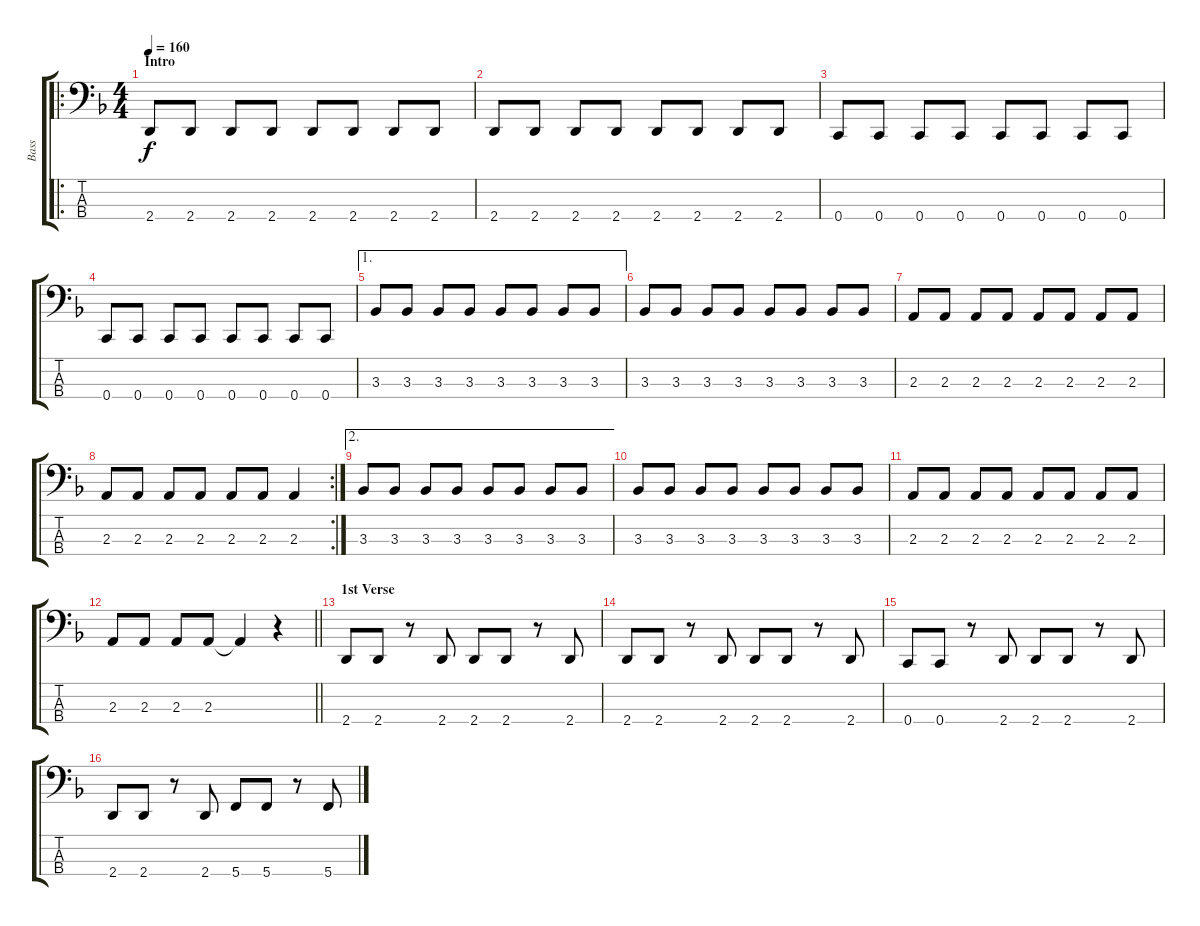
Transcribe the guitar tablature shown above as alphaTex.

\track ("Bass" "Bass") {instrument electricbasspick}
\staff {score tabs}
\tuning (F2 C2 G1 C1) {hide}
\ro
\ts (4 4)
\section ("" "Intro")
\tempo 160
\clef f4
\ks f
2.4.8{dy f instrument electricbasspick} 2.4.8 2.4.8 2.4.8 2.4.8 2.4.8 2.4.8 2.4.8 |
2.4.8 2.4.8 2.4.8 2.4.8 2.4.8 2.4.8 2.4.8 2.4.8 |
0.4.8 0.4.8 0.4.8 0.4.8 0.4.8 0.4.8 0.4.8 0.4.8 |
0.4.8 0.4.8 0.4.8 0.4.8 0.4.8 0.4.8 0.4.8 0.4.8 |
\ae 1
3.3.8 3.3.8 3.3.8 3.3.8 3.3.8 3.3.8 3.3.8 3.3.8 |
3.3.8 3.3.8 3.3.8 3.3.8 3.3.8 3.3.8 3.3.8 3.3.8 |
2.3.8 2.3.8 2.3.8 2.3.8 2.3.8 2.3.8 2.3.8 2.3.8 |
\rc 2
2.3.8 2.3.8 2.3.8 2.3.8 2.3.8 2.3.8 2.3.4 |
\ae 2
3.3.8 3.3.8 3.3.8 3.3.8 3.3.8 3.3.8 3.3.8 3.3.8 |
3.3.8 3.3.8 3.3.8 3.3.8 3.3.8 3.3.8 3.3.8 3.3.8 |
2.3.8 2.3.8 2.3.8 2.3.8 2.3.8 2.3.8 2.3.8 2.3.8 |
\barLineRight lightlight
2.3.8 2.3.8 2.3.8 2.3.8 2.3{t}.4 r.4 |
\section ("" "1st Verse")
2.4.8 2.4.8 r.8 2.4.8 2.4.8 2.4.8 r.8 2.4.8 |
2.4.8 2.4.8 r.8 2.4.8 2.4.8 2.4.8 r.8 2.4.8 |
0.4.8 0.4.8 r.8 2.4.8 2.4.8 2.4.8 r.8 2.4.8 |
2.4.8 2.4.8 r.8 2.4.8 5.4.8 5.4.8 r.8 5.4.8
